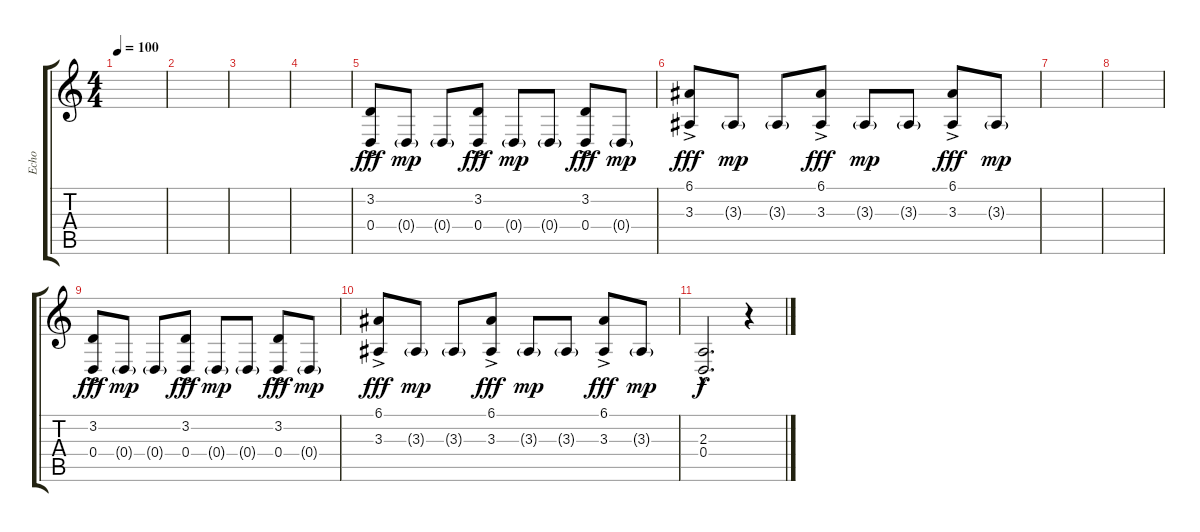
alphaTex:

\track ("Echo" "Echo") {instrument clarinet}
\staff {score tabs}
\tuning (E4 B3 G3 D3 A2 E2) {hide}
\ts (4 4)
\tempo 100
\clef g2
\ks c
|
|
|
|
(3.2{ac} 0.4{ac}).8{dy fff} 0.4{g}.8{dy mp} 0.4{g}.8 (3.2{ac} 0.4{ac}).8{dy fff} 0.4{g}.8{dy mp} 0.4{g}.8 (3.2{ac} 0.4{ac}).8{dy fff} 0.4{g}.8{dy mp} |
(6.1{ac} 3.3{ac}).8{dy fff} 3.3{g}.8{dy mp} 3.3{g}.8 (6.1{ac} 3.3{ac}).8{dy fff} 3.3{g}.8{dy mp} 3.3{g}.8 (6.1{ac} 3.3{ac}).8{dy fff} 3.3{g}.8{dy mp} |
|
|
(3.2{ac} 0.4{ac}).8{dy fff} 0.4{g}.8{dy mp} 0.4{g}.8 (3.2{ac} 0.4{ac}).8{dy fff} 0.4{g}.8{dy mp} 0.4{g}.8 (3.2{ac} 0.4{ac}).8{dy fff} 0.4{g}.8{dy mp} |
(6.1{ac} 3.3{ac}).8{dy fff} 3.3{g}.8{dy mp} 3.3{g}.8 (6.1{ac} 3.3{ac}).8{dy fff} 3.3{g}.8{dy mp} 3.3{g}.8 (6.1{ac} 3.3{ac}).8{dy fff} 3.3{g}.8{dy mp} |
(2.3{hac} 0.4{hac}).2{d dy f} r.4
